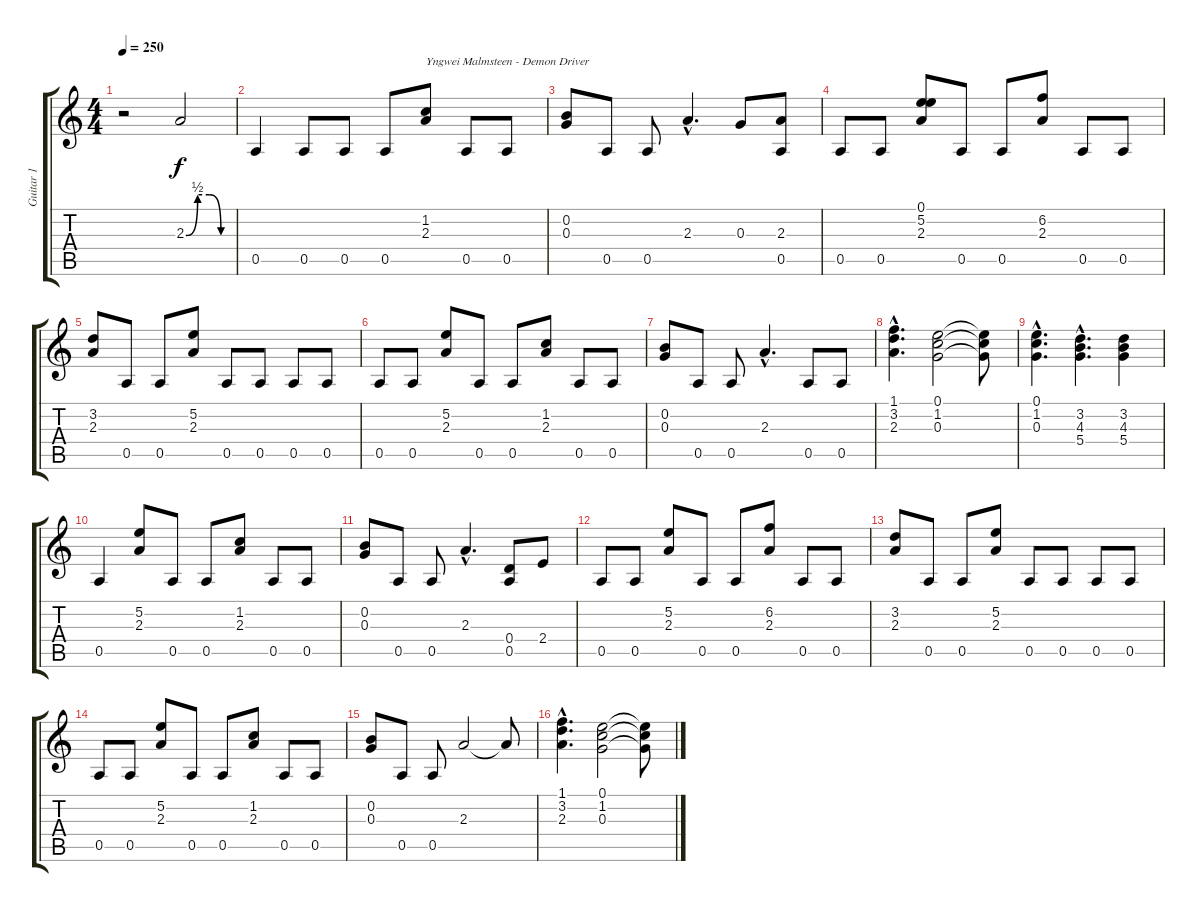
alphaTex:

\track ("Guitar 1" "Guitar 1") {instrument overdrivenguitar}
\staff {score tabs}
\tuning (E4 B3 G3 D3 A2 E2) {hide}
\ts (4 4)
\tempo 250
\clef g2
\ks c
r.2{dy f instrument overdrivenguitar} 2.3{be (custom 0 0 15 2 30 2 45 0 60 0)}.2 |
0.5.4 0.5.8 0.5.8 0.5.8 (1.2 2.3).8{txt "Yngwei Malmsteen - Demon Driver"} 0.5.8 0.5.8 |
(0.2 0.3).8 0.5.8 0.5.8 2.3{hac}.4{d} 0.3.8 (2.3 0.5).8 |
0.5.8 0.5.8 (0.1 5.2 2.3).8 0.5.8 0.5.8 (6.2 2.3).8 0.5.8 0.5.8 |
(3.2 2.3).8 0.5.8 0.5.8 (5.2 2.3).8 0.5.8 0.5.8 0.5.8 0.5.8 |
0.5.8 0.5.8 (5.2 2.3).8 0.5.8 0.5.8 (1.2 2.3).8 0.5.8 0.5.8 |
(0.2 0.3).8 0.5.8 0.5.8 2.3{hac}.4{d} 0.5.8 0.5.8 |
(1.1{hac} 3.2{hac} 2.3{hac}).4{d} (0.1 1.2 0.3).2 (0.1{t} 1.2{t} 0.3{t}).8 |
(0.1{hac} 1.2{hac} 0.3{hac}).4{d} (3.2{hac} 4.3{hac} 5.4{hac}).4{d} (3.2 4.3 5.4).4 |
0.5.4 (5.2 2.3).8 0.5.8 0.5.8 (1.2 2.3).8 0.5.8 0.5.8 |
(0.2 0.3).8 0.5.8 0.5.8 2.3{hac}.4{d} (0.4 0.5).8 2.4.8 |
0.5.8 0.5.8 (5.2 2.3).8 0.5.8 0.5.8 (6.2 2.3).8 0.5.8 0.5.8 |
(3.2 2.3).8 0.5.8 0.5.8 (5.2 2.3).8 0.5.8 0.5.8 0.5.8 0.5.8 |
0.5.8 0.5.8 (5.2 2.3).8 0.5.8 0.5.8 (1.2 2.3).8 0.5.8 0.5.8 |
(0.2 0.3).8 0.5.8 0.5.8 2.3.2 2.3{t}.8 |
(1.1{hac} 3.2{hac} 2.3{hac}).4{d} (0.1 1.2 0.3).2 (0.1{t} 1.2{t} 0.3{t}).8
